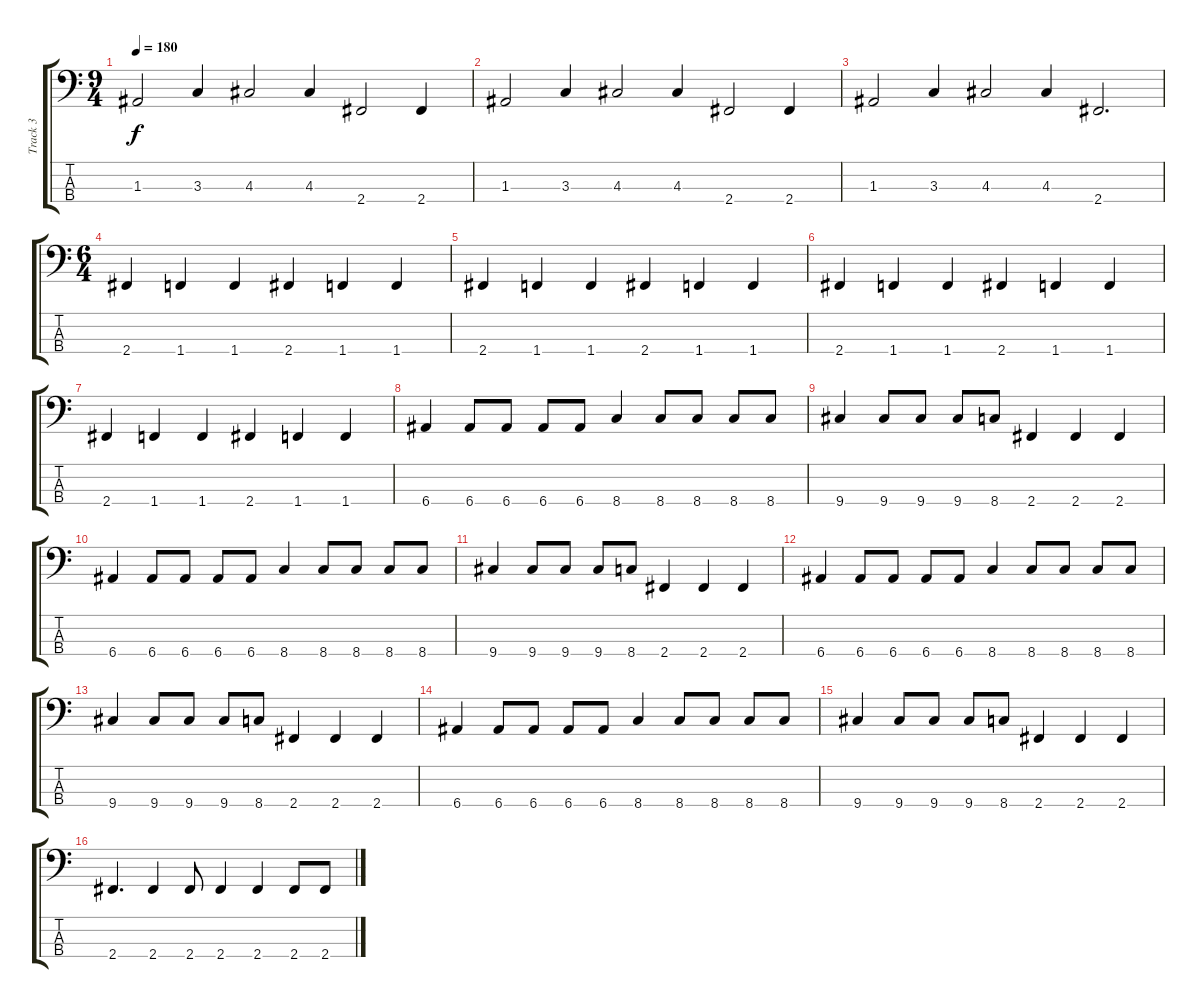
\track ("Track 3" "Track 3") {instrument electricbassfinger}
\staff {score tabs}
\tuning (G2 D2 A1 E1) {hide}
\ts (9 4)
\tempo 180
\clef f4
\ks c
1.3.2{dy f} 3.3.4 4.3.2 4.3.4 2.4.2 2.4.4 |
1.3.2 3.3.4 4.3.2 4.3.4 2.4.2 2.4.4 |
1.3.2 3.3.4 4.3.2 4.3.4 2.4.2{d} |
\ts (6 4)
2.4.4 1.4.4 1.4.4 2.4.4 1.4.4 1.4.4 |
2.4.4 1.4.4 1.4.4 2.4.4 1.4.4 1.4.4 |
2.4.4 1.4.4 1.4.4 2.4.4 1.4.4 1.4.4 |
2.4.4 1.4.4 1.4.4 2.4.4 1.4.4 1.4.4 |
6.4.4 6.4.8 6.4.8 6.4.8 6.4.8 8.4.4 8.4.8 8.4.8 8.4.8 8.4.8 |
9.4.4 9.4.8 9.4.8 9.4.8 8.4.8 2.4.4 2.4.4 2.4.4 |
6.4.4 6.4.8 6.4.8 6.4.8 6.4.8 8.4.4 8.4.8 8.4.8 8.4.8 8.4.8 |
9.4.4 9.4.8 9.4.8 9.4.8 8.4.8 2.4.4 2.4.4 2.4.4 |
6.4.4 6.4.8 6.4.8 6.4.8 6.4.8 8.4.4 8.4.8 8.4.8 8.4.8 8.4.8 |
9.4.4 9.4.8 9.4.8 9.4.8 8.4.8 2.4.4 2.4.4 2.4.4 |
6.4.4 6.4.8 6.4.8 6.4.8 6.4.8 8.4.4 8.4.8 8.4.8 8.4.8 8.4.8 |
9.4.4 9.4.8 9.4.8 9.4.8 8.4.8 2.4.4 2.4.4 2.4.4 |
2.4.4{d} 2.4.4 2.4.8 2.4.4 2.4.4 2.4.8 2.4.8
